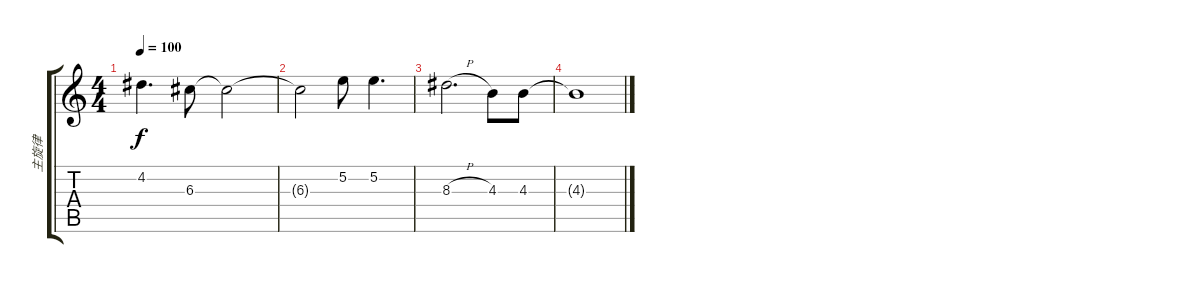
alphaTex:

\track ("主旋律" "主旋律") {instrument guitarharmonics}
\staff {score tabs}
\tuning (E4 B3 G3 D3 A2 E2) {hide}
\ts (4 4)
\tempo 100
\clef g2
\ks c
4.2.4{d dy f} 6.3.8 6.3{t}.2 |
6.3{t}.2 5.2.8 5.2.4{d} |
8.3{h}.2{d} 4.3.8 4.3.8 |
4.3{t}.1
